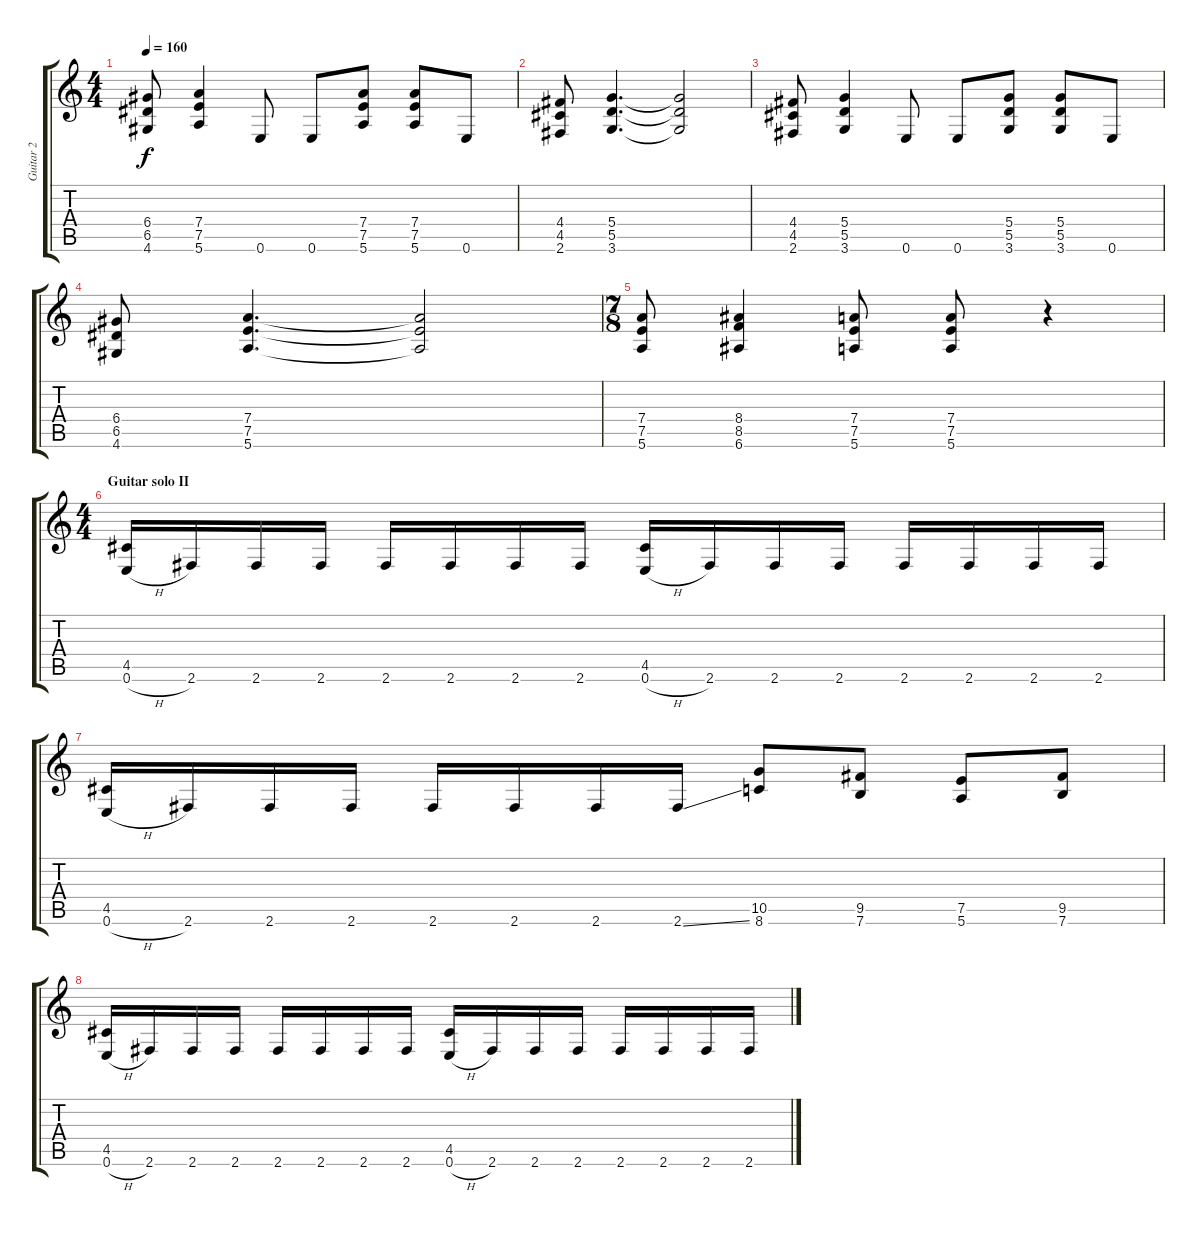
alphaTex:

\track ("Guitar 2" "Guitar 2") {instrument overdrivenguitar}
\staff {score tabs}
\tuning (E4 B3 G3 D3 A2 E2) {hide}
\ts (4 4)
\tempo 160
\clef g2
\ks c
(6.4 6.5 4.6).8{dy f} (7.4 7.5 5.6).4 0.6.8 0.6.8 (7.4 7.5 5.6).8 (7.4 7.5 5.6).8 0.6.8 |
(4.4 4.5 2.6).8 (5.4 5.5 3.6).4{d} (5.4{t} 5.5{t} 3.6{t}).2 |
(4.4 4.5 2.6).8 (5.4 5.5 3.6).4 0.6.8 0.6.8 (5.4 5.5 3.6).8 (5.4 5.5 3.6).8 0.6.8 |
(6.4 6.5 4.6).8 (7.4 7.5 5.6).4{d} (7.4{t} 7.5{t} 5.6{t}).2 |
\ts (7 8)
(7.4 7.5 5.6).8 (8.4 8.5 6.6).4 (7.4 7.5 5.6).8 (7.4 7.5 5.6).8 r.4 |
\ts (4 4)
\section ("" "Guitar solo II")
(4.5 0.6{h}).16 2.6.16 2.6.16 2.6.16 2.6.16 2.6.16 2.6.16 2.6.16 (4.5 0.6{h}).16 2.6.16 2.6.16 2.6.16 2.6.16 2.6.16 2.6.16 2.6.16 |
(4.5 0.6{h}).16 2.6.16 2.6.16 2.6.16 2.6.16 2.6.16 2.6.16 2.6{ss}.16 (10.5 8.6).8 (9.5 7.6).8 (7.5 5.6).8 (9.5 7.6).8 |
(4.5 0.6{h}).16 2.6.16 2.6.16 2.6.16 2.6.16 2.6.16 2.6.16 2.6.16 (4.5 0.6{h}).16 2.6.16 2.6.16 2.6.16 2.6.16 2.6.16 2.6.16 2.6.16
